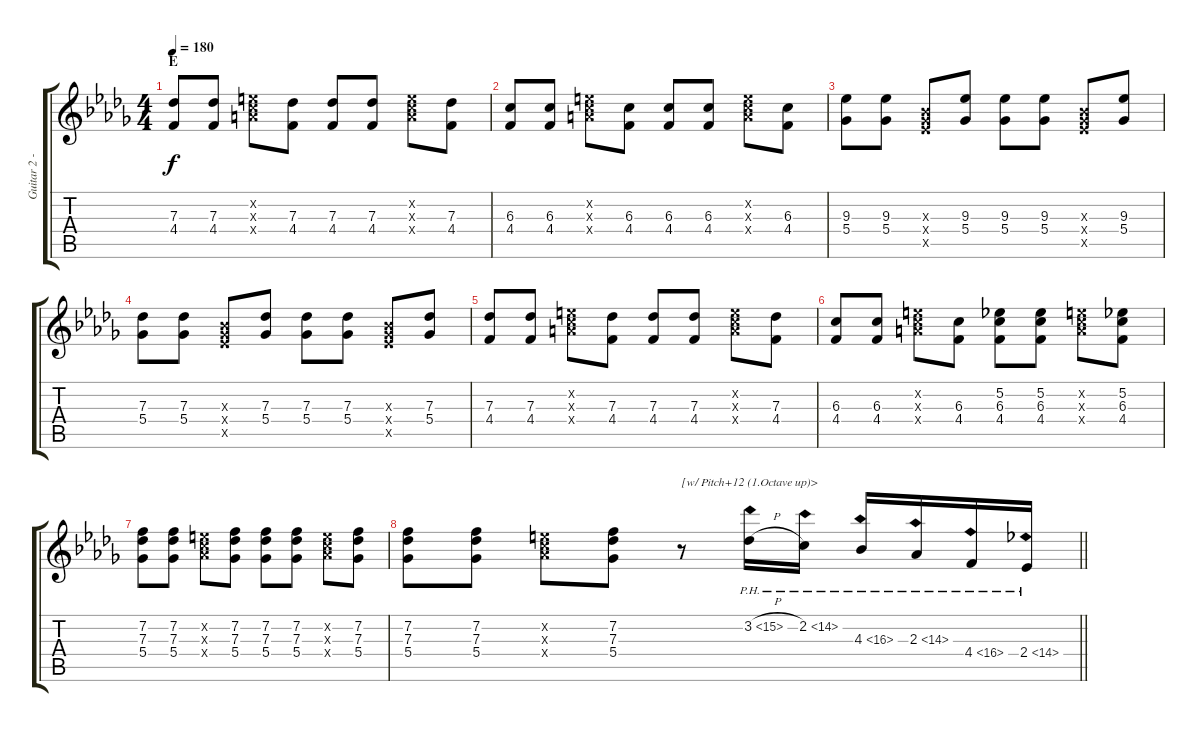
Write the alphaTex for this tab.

\track ("Guitar 2 - Sunao" "Guitar 2 -") {instrument distortionguitar}
\staff {score tabs}
\tuning (Eb4 Bb3 Gb3 Db3 Ab2 Db2) {hide}
\ts (4 4)
\section ("" "E")
\tempo 180
\clef g2
\ks db
(7.3 4.4).8{dy f} (7.3 4.4).8 (6.2{x} 6.3{x} 8.4{x}).8 (7.3 4.4).8 (7.3 4.4).8 (7.3 4.4).8 (6.2{x} 6.3{x} 8.4{x}).8 (7.3 4.4).8 |
(6.3 4.4).8 (6.3 4.4).8 (6.2{x} 6.3{x} 8.4{x}).8 (6.3 4.4).8 (6.3 4.4).8 (6.3 4.4).8 (6.2{x} 6.3{x} 8.4{x}).8 (6.3 4.4).8 |
(9.3 5.4).8 (9.3 5.4).8 (4.3{x} 5.4{x} 7.5{x}).8 (9.3 5.4).8 (9.3 5.4).8 (9.3 5.4).8 (4.3{x} 5.4{x} 7.5{x}).8 (9.3 5.4).8 |
(7.3 5.4).8 (7.3 5.4).8 (4.3{x} 5.4{x} 7.5{x}).8 (7.3 5.4).8 (7.3 5.4).8 (7.3 5.4).8 (4.3{x} 5.4{x} 7.5{x}).8 (7.3 5.4).8 |
(7.3 4.4).8 (7.3 4.4).8 (6.2{x} 6.3{x} 8.4{x}).8 (7.3 4.4).8 (7.3 4.4).8 (7.3 4.4).8 (6.2{x} 6.3{x} 8.4{x}).8 (7.3 4.4).8 |
(6.3 4.4).8 (6.3 4.4).8 (6.2{x} 6.3{x} 8.4{x}).8 (6.3 4.4).8 (5.2 6.3 4.4).8 (5.2 6.3 4.4).8 (6.2{x} 6.3{x} 8.4{x}).8 (5.2 6.3 4.4).8 |
(7.2 7.3 5.4).8 (7.2 7.3 5.4).8 (6.2{x} 6.3{x} 7.4{x}).8 (7.2 7.3 5.4).8 (7.2 7.3 5.4).8 (7.2 7.3 5.4).8 (6.2{x} 6.3{x} 7.4{x}).8 (7.2 7.3 5.4).8 |
\barLineRight lightlight
(7.2 7.3 5.4).8 (7.2 7.3 5.4).8 (6.2{x} 6.3{x} 7.4{x}).8 (7.2 7.3 5.4).8 r.8{txt "[w/ Pitch+12 (1.Octave up)>" volume 12 balance 8 instrument overdrivenguitar} 3.2{ph 12 h}.16 2.2{ph 12}.16 4.3{ph 12}.16 2.3{ph 12}.16 4.4{ph 12}.16 2.4{ph 12}.16
